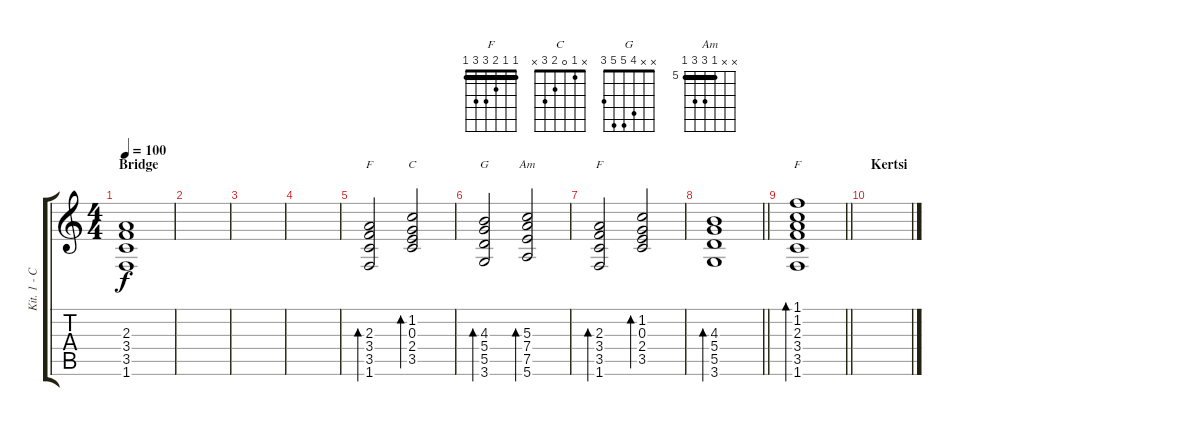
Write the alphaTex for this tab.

\track ("Kit. 1 - Clean" "Kit. 1 - C") {instrument electricguitarclean}
\staff {score tabs}
\tuning (E4 B3 G3 D3 A2 E2) {hide}
\chord ("F" x x x x x x)
\chord ("C" x 1 0 2 3 x)
\chord ("G" x x 4 5 5 3)
\chord ("Am" x x 5 7 7 5) {firstfret 5 barre 5}
\chord ("F" x x 2 3 3 1)
\chord ("F" 1 1 2 3 3 1) {barre 1}
\ts (4 4)
\section ("" "Bridge")
\tempo 100
\clef g2
\ks c
(2.3 3.4 3.5 1.6).1{dy f} |
|
|
|
(2.3 3.4 3.5 1.6).2{bd 120 ch "F"} (1.2 0.3 2.4 3.5).2{bd 120 ch "C"} |
(4.3 5.4 5.5 3.6).2{bd 120 ch "G"} (5.3 7.4 7.5 5.6).2{bd 120 ch "Am"} |
(2.3 3.4 3.5 1.6).2{bd 120 ch "F"} (1.2 0.3 2.4 3.5).2{bd 120} |
\barLineRight lightlight
(4.3 5.4 5.5 3.6).1{bd 120} |
\barLineRight lightlight
(1.1 1.2 2.3 3.4 3.5 1.6).1{bd 120 ch "F"} |
\section ("" "Kertsi")
